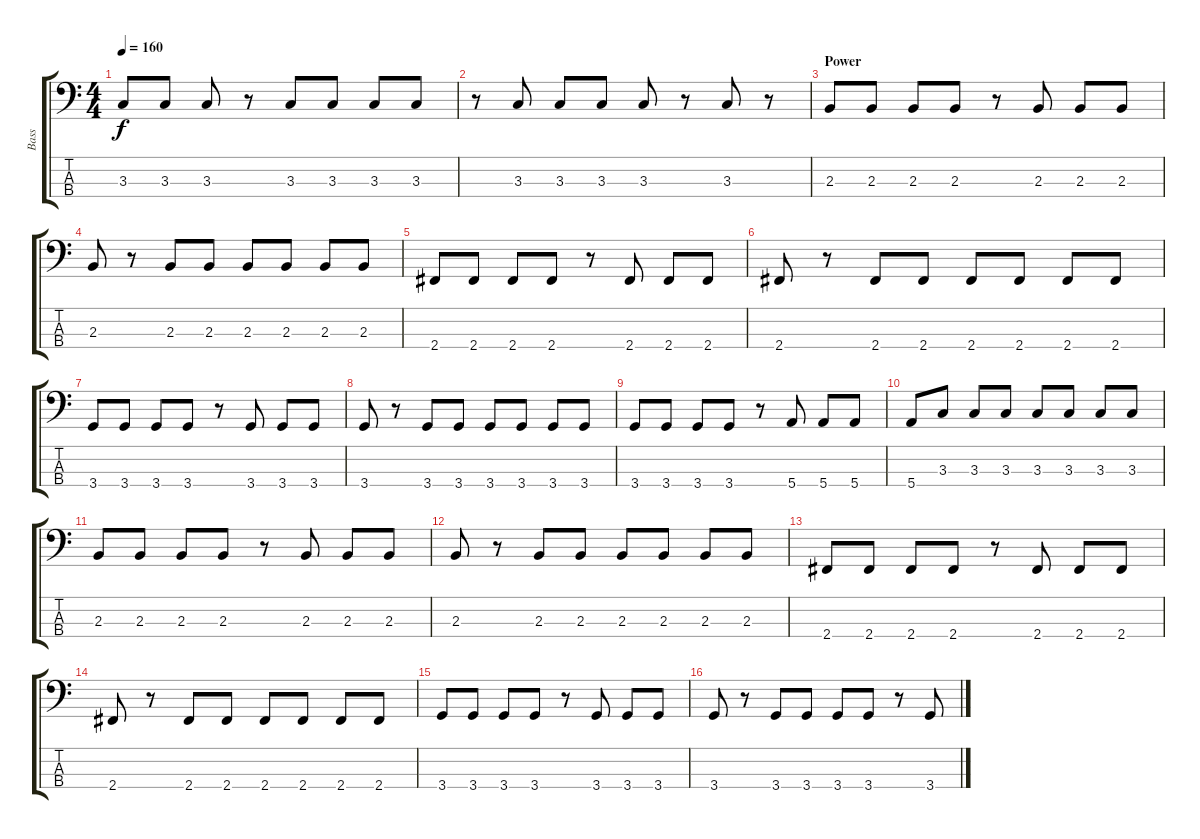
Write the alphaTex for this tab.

\track ("Bass" "Bass") {instrument acousticbass}
\staff {score tabs}
\tuning (G2 D2 A1 E1) {hide}
\ts (4 4)
\tempo 160
\clef f4
\ks c
3.3.8{dy f} 3.3.8 3.3.8 r.8 3.3.8 3.3.8 3.3.8 3.3.8 |
r.8 3.3.8 3.3.8 3.3.8 3.3.8 r.8 3.3.8 r.8 |
\section ("" "Power")
2.3.8 2.3.8 2.3.8 2.3.8 r.8 2.3.8 2.3.8 2.3.8 |
2.3.8 r.8 2.3.8 2.3.8 2.3.8 2.3.8 2.3.8 2.3.8 |
2.4.8 2.4.8 2.4.8 2.4.8 r.8 2.4.8 2.4.8 2.4.8 |
2.4.8 r.8 2.4.8 2.4.8 2.4.8 2.4.8 2.4.8 2.4.8 |
3.4.8 3.4.8 3.4.8 3.4.8 r.8 3.4.8 3.4.8 3.4.8 |
3.4.8 r.8 3.4.8 3.4.8 3.4.8 3.4.8 3.4.8 3.4.8 |
3.4.8 3.4.8 3.4.8 3.4.8 r.8 5.4.8 5.4.8 5.4.8 |
5.4.8 3.3.8 3.3.8 3.3.8 3.3.8 3.3.8 3.3.8 3.3.8 |
2.3.8 2.3.8 2.3.8 2.3.8 r.8 2.3.8 2.3.8 2.3.8 |
2.3.8 r.8 2.3.8 2.3.8 2.3.8 2.3.8 2.3.8 2.3.8 |
2.4.8 2.4.8 2.4.8 2.4.8 r.8 2.4.8 2.4.8 2.4.8 |
2.4.8 r.8 2.4.8 2.4.8 2.4.8 2.4.8 2.4.8 2.4.8 |
3.4.8 3.4.8 3.4.8 3.4.8 r.8 3.4.8 3.4.8 3.4.8 |
3.4.8 r.8 3.4.8 3.4.8 3.4.8 3.4.8 r.8 3.4.8
